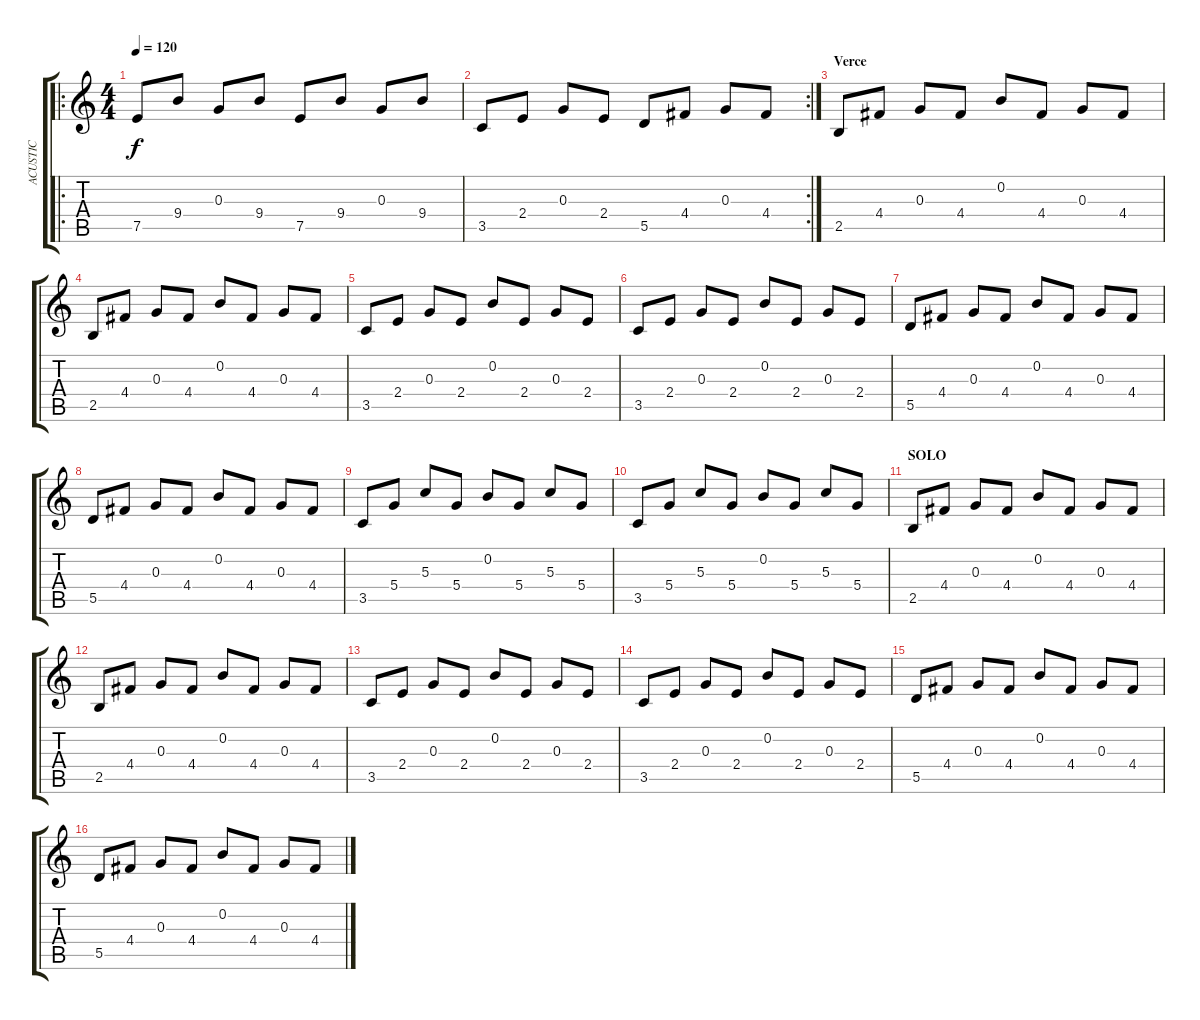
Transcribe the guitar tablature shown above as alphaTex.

\track ("ACUSTIC" "ACUSTIC") {instrument acousticguitarsteel}
\staff {score tabs}
\tuning (E4 B3 G3 D3 A2 E2) {hide}
\ro
\ts (4 4)
\tempo 120
\clef g2
\ks c
7.5.8{dy f instrument acousticguitarsteel} 9.4.8 0.3.8 9.4.8 7.5.8 9.4.8 0.3.8 9.4.8 |
\rc 2
3.5.8 2.4.8 0.3.8 2.4.8 5.5.8 4.4.8 0.3.8 4.4.8 |
\section ("" "Verce")
2.5.8 4.4.8 0.3.8 4.4.8 0.2.8 4.4.8 0.3.8 4.4.8 |
2.5.8 4.4.8 0.3.8 4.4.8 0.2.8 4.4.8 0.3.8 4.4.8 |
3.5.8 2.4.8 0.3.8 2.4.8 0.2.8 2.4.8 0.3.8 2.4.8 |
3.5.8 2.4.8 0.3.8 2.4.8 0.2.8 2.4.8 0.3.8 2.4.8 |
5.5.8 4.4.8 0.3.8 4.4.8 0.2.8 4.4.8 0.3.8 4.4.8 |
5.5.8 4.4.8 0.3.8 4.4.8 0.2.8 4.4.8 0.3.8 4.4.8 |
3.5.8 5.4.8 5.3.8 5.4.8 0.2.8 5.4.8 5.3.8 5.4.8 |
3.5.8 5.4.8 5.3.8 5.4.8 0.2.8 5.4.8 5.3.8 5.4.8 |
\section ("" "SOLO")
2.5.8 4.4.8 0.3.8 4.4.8 0.2.8 4.4.8 0.3.8 4.4.8 |
2.5.8 4.4.8 0.3.8 4.4.8 0.2.8 4.4.8 0.3.8 4.4.8 |
3.5.8 2.4.8 0.3.8 2.4.8 0.2.8 2.4.8 0.3.8 2.4.8 |
3.5.8 2.4.8 0.3.8 2.4.8 0.2.8 2.4.8 0.3.8 2.4.8 |
5.5.8 4.4.8 0.3.8 4.4.8 0.2.8 4.4.8 0.3.8 4.4.8 |
5.5.8 4.4.8 0.3.8 4.4.8 0.2.8 4.4.8 0.3.8 4.4.8
